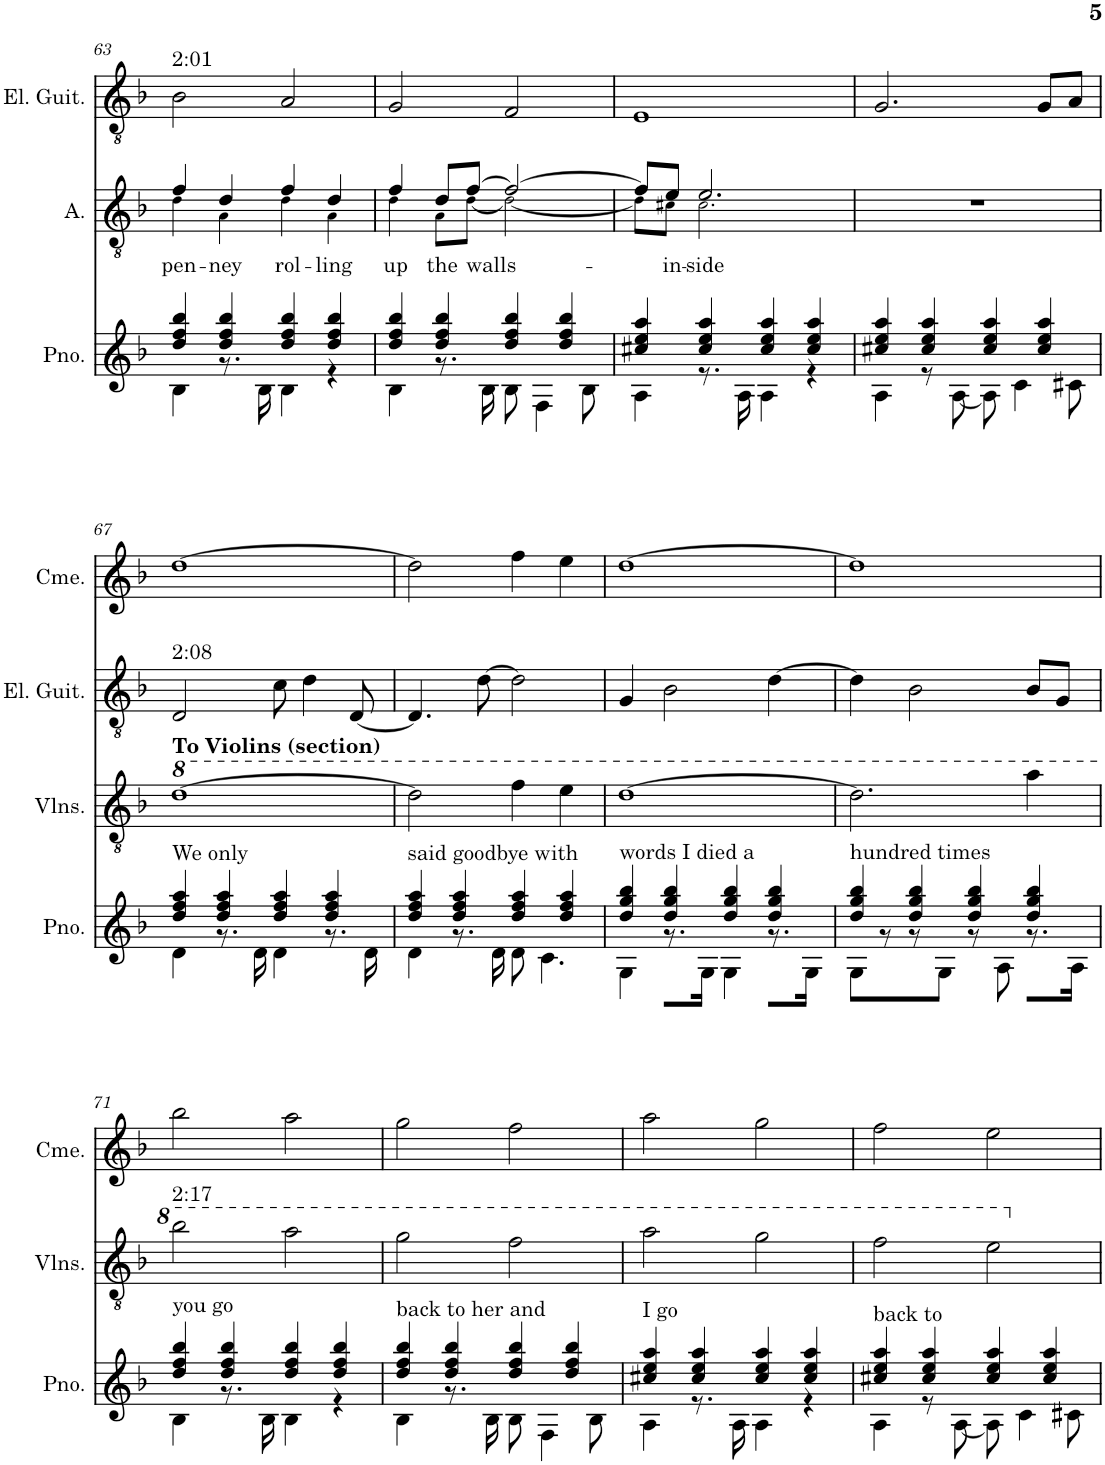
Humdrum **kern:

**kern	**kern	**text	**kern	**kern
*part4	*part3	*part3	*part2	*part1
*staff4	*staff3	*staff3	*staff2	*staff1
*I"Piano	*I"Violin 3	*	*I"Violin 2	*I"Violin 1
*I'Pno.	*I'Vln. 3	*	*I'Vln. 2	*I'Vln. 1
!!LO:PB:g=z
*clefG2	*clefGv2	*	*clefGv2	*clefG2
*k[b-]	*k[b-]	*	*k[b-]	*k[b-]
*M4/4	*M4/4	*	*M4/4	*M4/4
=63	=63	=63	=63	=63
*^	*^	*	*	*
!	!	!	!	!	!LO:TX:a:t=2&colon;01	!
!	!	!	!	!LO:LY:b	!	!
4dd/ 4ff/ 4bb-/	4B-\	4f/	4d!\	pen-	2B-\	1r
!	!	!	!	!LO:LY:b	!	!
4dd/ 4ff/ 4bb-/	8.r	4d/	4A!\	-ney	.	.
.	16B-\	.	.	.	.	.
!	!	!	!	!LO:LY:b	!	!
4dd/ 4ff/ 4bb-/	4B-\	4f/	4d!\	rol-	2A/	.
!	!	!	!	!LO:LY:b	!	!
4dd/ 4ff/ 4bb-/	4r	4d/	4A!\	-ling	.	.
=64	=64	=64	=64	=64	=64	=64
!	!	!	!	!LO:LY:b	!	!
4dd/ 4ff/ 4bb-/	4B-\	4f/	4d!\	up	2G/	1r
!	!	!	!	!LO:LY:b	!	!
4dd/ 4ff/ 4bb-/	8.r	8d/L	8A!\L	the	.	.
!	!	!	!	!LO:LY:b	!	!
.	.	[8f/J	[8d!\J	walls-	.	.
.	16B-\	.	.	.	.	.
4dd/ 4ff/ 4bb-/	8B-\	2f/_	2d!\_	.	2F/	.
.	4F\	.	.	.	.	.
4dd/ 4ff/ 4bb-/	.	.	.	.	.	.
.	8B-\	.	.	.	.	.
=65	=65	=65	=65	=65	=65	=65
4cc#X/ 4ee/ 4aa/	4A\	8f/L]	8d!\L]	.	1E	1r
!	!	!	!	!LO:LY:b	!	!
.	.	8e/J	8c#X!\J	-in-	.	.
!	!	!	!	!LO:LY:b	!	!
4cc#/ 4ee/ 4aa/	8.r	2.e/	2.c#!\	-side	.	.
.	16A\	.	.	.	.	.
4cc#/ 4ee/ 4aa/	4A\	.	.	.	.	.
4cc#/ 4ee/ 4aa/	4r	.	.	.	.	.
*	*	*v	*v	*	*	*
=66	=66	=66	=66	=66	=66
4cc#X/ 4ee/ 4aa/	4A\	1r	.	2.G/	1r
4cc#/ 4ee/ 4aa/	8r	.	.	.	.
.	[8A\	.	.	.	.
4cc#/ 4ee/ 4aa/	8A\]	.	.	.	.
.	4c\	.	.	.	.
4cc#/ 4ee/ 4aa/	.	.	.	8G/L	.
.	8c#X\	.	.	8A/J	.
!!LO:LB:g=z
=67	=67	=67	=67	=67	=67
*	*	*8va	*	*	*
!	!	!	!	!LO:TX:a:t=2&colon;08	!
!	!	!LO:TX:a:B:t=To Violins (section)	!	!	!
!LO:TX:a:t=We only	!	!	!	!	!
4dd/ 4ff/ 4aa/	4d\	[1dd	.	2D/	[1dd
4dd/ 4ff/ 4aa/	8.r	.	.	.	.
.	16d\	.	.	.	.
4dd/ 4ff/ 4aa/	4d\	.	.	8c\	.
.	.	.	.	4d\	.
4dd/ 4ff/ 4aa/	8.r	.	.	.	.
.	.	.	.	[8D/	.
.	16d\	.	.	.	.
=68	=68	=68	=68	=68	=68
!LO:TX:a:t=said goodbye with	!	!	!	!	!
4dd/ 4ff/ 4aa/	4d\	2dd\]	.	4.D/]	2dd\]
4dd/ 4ff/ 4aa/	8.r	.	.	.	.
.	.	.	.	[8d\	.
.	16d\	.	.	.	.
4dd/ 4ff/ 4aa/	8d\	4ff\	.	2d\]	4ff\
.	4.c\	.	.	.	.
4dd/ 4ff/ 4aa/	.	4ee\	.	.	4ee\
=69	=69	=69	=69	=69	=69
!LO:TX:a:t=words I died a	!	!	!	!	!
4dd/ 4gg/ 4bb-/	4G\	[1dd	.	4G/	[1dd
4dd/ 4gg/ 4bb-/	8.r	.	.	2B-\	.
.	16G\Jk	.	.	.	.
4dd/ 4gg/ 4bb-/	4G\	.	.	.	.
4dd/ 4gg/ 4bb-/	8.r	.	.	[4d\	.
.	16G\Jk	.	.	.	.
=70	=70	=70	=70	=70	=70
!LO:TX:a:t=hundred times	!	!	!	!	!
4dd/ 4gg/ 4bb-/	8G\L	2.dd\]	.	4d\]	1dd]
.	8r	.	.	.	.
4dd/ 4gg/ 4bb-/	8r	.	.	2B-\	.
.	8G\J	.	.	.	.
4dd/ 4gg/ 4bb-/	8r	.	.	.	.
.	8A\	.	.	.	.
4dd/ 4gg/ 4bb-/	8.r	4aa\	.	8B-/L	.
.	.	.	.	8G/J	.
.	16A\Jk	.	.	.	.
!!LO:LB:g=z
=71	=71	=71	=71	=71	=71
!	!	!LO:TX:a:t=2&colon;17	!	!	!
!LO:TX:a:t=you go	!	!	!	!	!
4dd/ 4ff/ 4bb-/	4B-\	2bb-\	.	1r	2bb-\
4dd/ 4ff/ 4bb-/	8.r	.	.	.	.
.	16B-\	.	.	.	.
4dd/ 4ff/ 4bb-/	4B-\	2aa\	.	.	2aa\
4dd/ 4ff/ 4bb-/	4r	.	.	.	.
=72	=72	=72	=72	=72	=72
!LO:TX:a:t=back to her and	!	!	!	!	!
4dd/ 4ff/ 4bb-/	4B-\	2gg\	.	1r	2gg\
4dd/ 4ff/ 4bb-/	8.r	.	.	.	.
.	16B-\	.	.	.	.
4dd/ 4ff/ 4bb-/	8B-\	2ff\	.	.	2ff\
.	4F\	.	.	.	.
4dd/ 4ff/ 4bb-/	.	.	.	.	.
.	8B-\	.	.	.	.
=73	=73	=73	=73	=73	=73
!LO:TX:a:t=I go	!	!	!	!	!
4cc#X/ 4ee/ 4aa/	4A\	2aa\	.	1r	2aa\
4cc#/ 4ee/ 4aa/	8.r	.	.	.	.
.	16A\	.	.	.	.
4cc#/ 4ee/ 4aa/	4A\	2gg\	.	.	2gg\
4cc#/ 4ee/ 4aa/	4r	.	.	.	.
=74	=74	=74	=74	=74	=74
!LO:TX:a:t=back to	!	!	!	!	!
4cc#X/ 4ee/ 4aa/	4A\	2ff\	.	1r	2ff\
4cc#/ 4ee/ 4aa/	8r	.	.	.	.
.	[8A\	.	.	.	.
4cc#/ 4ee/ 4aa/	8A\]	2ee\	.	.	2ee\
.	4c\	.	.	.	.
4cc#/ 4ee/ 4aa/	.	.	.	.	.
.	8c#X\	.	.	.	.
*	*	*X8va	*	*	*
*v	*v	*	*	*	*
=	=	=	=	=
*-	*-	*-	*-	*-
